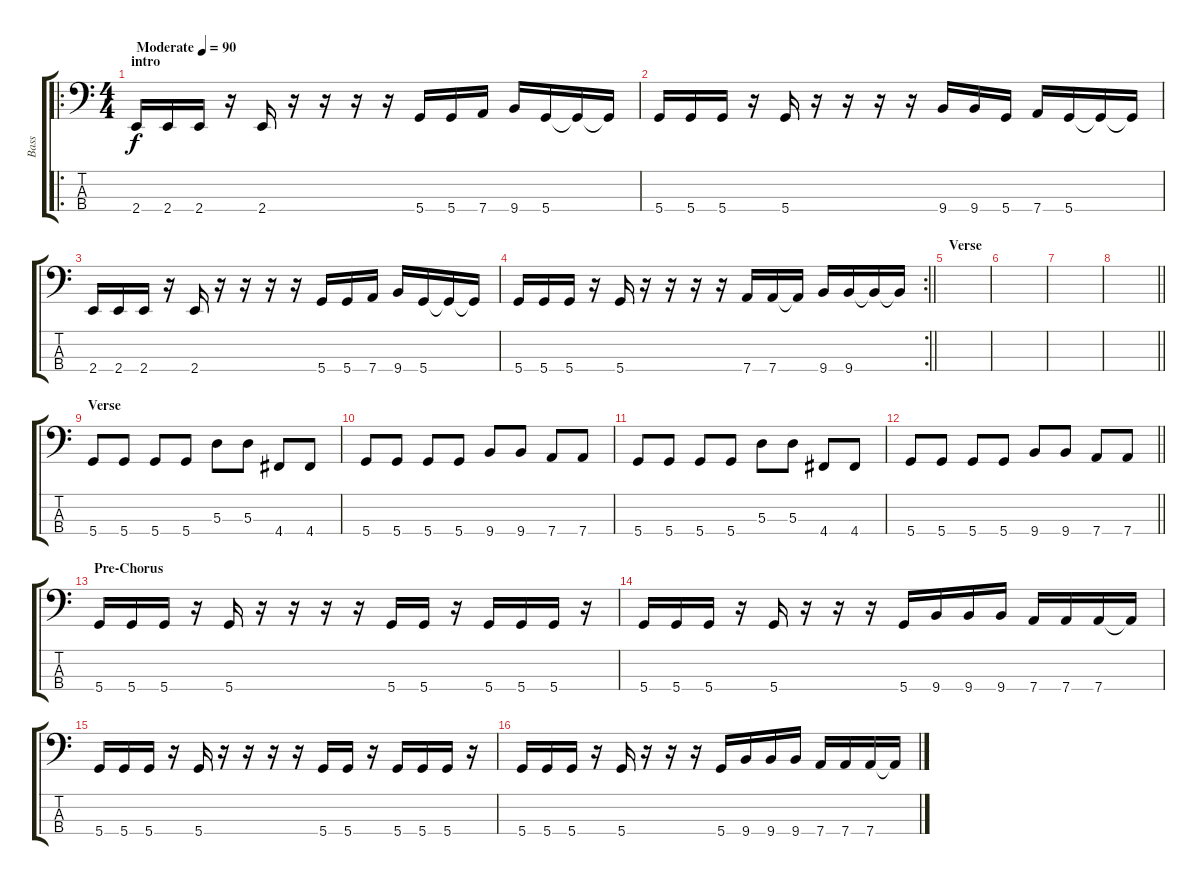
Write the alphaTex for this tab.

\track ("Bass" "Bass") {instrument electricbasspick}
\staff {score tabs}
\tuning (G2 D2 A1 D1) {hide}
\ro
\ts (4 4)
\section ("" "intro")
\tempo (90 "Moderate")
\clef f4
\ks c
2.4.16{dy f instrument electricbasspick} 2.4.16 2.4.16 r.16 2.4.16 r.16 r.16 r.16 r.16 5.4.16 5.4.16 7.4.16 9.4.16 5.4.16 5.4{t}.16 5.4{t}.16 |
5.4.16 5.4.16 5.4.16 r.16 5.4.16 r.16 r.16 r.16 r.16 9.4.16 9.4.16 5.4.16 7.4.16 5.4.16 5.4{t}.16 5.4{t}.16 |
2.4.16 2.4.16 2.4.16 r.16 2.4.16 r.16 r.16 r.16 r.16 5.4.16 5.4.16 7.4.16 9.4.16 5.4.16 5.4{t}.16 5.4{t}.16 |
\rc 2
\barLineRight lightlight
5.4.16 5.4.16 5.4.16 r.16 5.4.16 r.16 r.16 r.16 r.16 7.4.16 7.4.16 7.4{t}.16 9.4.16 9.4.16 9.4{t}.16 9.4{t}.16 |
\section ("" "Verse")
|
|
|
\barLineRight lightlight
|
\section ("" "Verse")
5.4.8 5.4.8 5.4.8 5.4.8 5.3.8 5.3.8 4.4.8 4.4.8 |
5.4.8 5.4.8 5.4.8 5.4.8 9.4.8 9.4.8 7.4.8 7.4.8 |
5.4.8 5.4.8 5.4.8 5.4.8 5.3.8 5.3.8 4.4.8 4.4.8 |
\barLineRight lightlight
5.4.8 5.4.8 5.4.8 5.4.8 9.4.8 9.4.8 7.4.8 7.4.8 |
\section ("" "Pre-Chorus")
5.4.16 5.4.16 5.4.16 r.16 5.4.16 r.16 r.16 r.16 r.16 5.4.16 5.4.16 r.16 5.4.16 5.4.16 5.4.16 r.16 |
5.4.16 5.4.16 5.4.16 r.16 5.4.16 r.16 r.16 r.16 5.4.16 9.4.16 9.4.16 9.4.16 7.4.16 7.4.16 7.4.16 7.4{t}.16 |
5.4.16 5.4.16 5.4.16 r.16 5.4.16 r.16 r.16 r.16 r.16 5.4.16 5.4.16 r.16 5.4.16 5.4.16 5.4.16 r.16 |
5.4.16 5.4.16 5.4.16 r.16 5.4.16 r.16 r.16 r.16 5.4.16 9.4.16 9.4.16 9.4.16 7.4.16 7.4.16 7.4.16 7.4{t}.16
